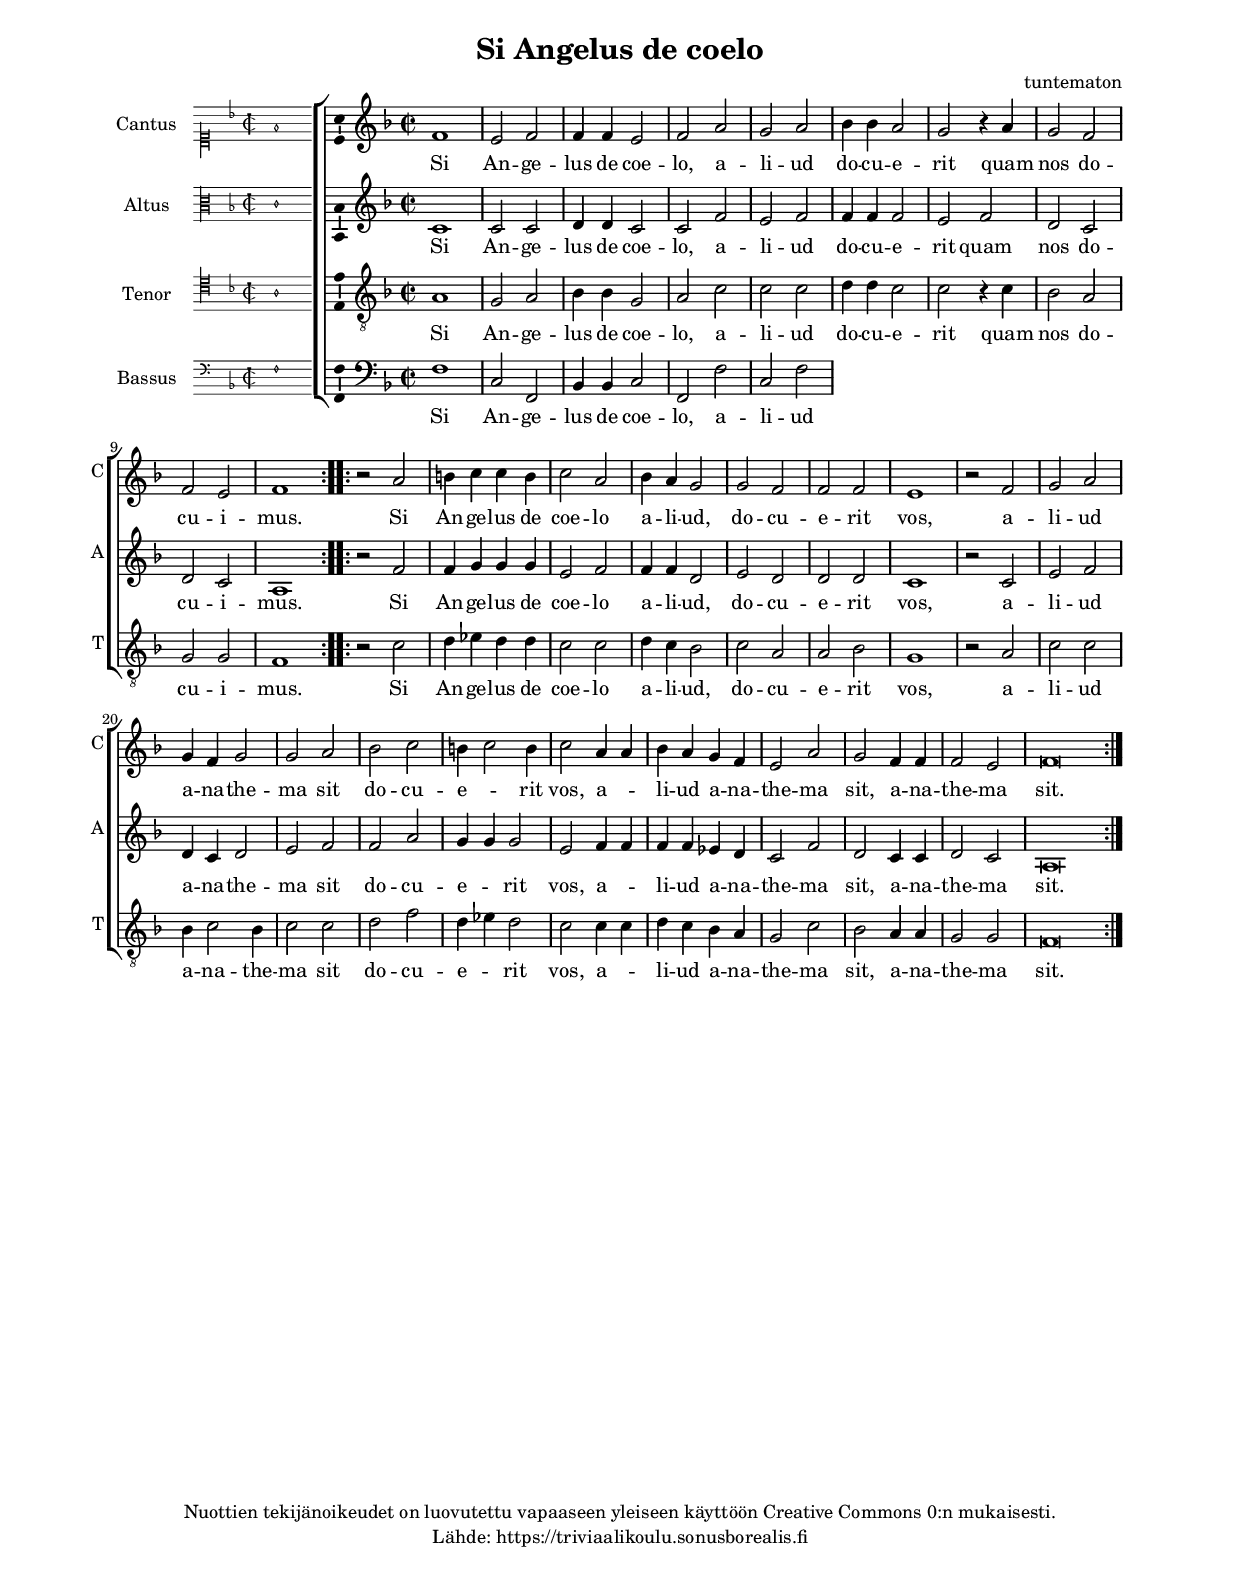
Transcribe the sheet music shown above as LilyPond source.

\version "2.19.80"
\include "suomi.ly"

\include "../paper-margins.ily"

#(set-global-staff-size 16)

global = {
%  \numericTimeSignature
  \time 2/2
%	\set Timing.measureLength = #(ly:make-moment 4/2)
%  \autoBeamOff
  \key f \major
  \set Staff.midiInstrument = #"voice oohs"
}


SopranoMusic = \relative c' {
	\set Staff.instrumentName = #"Cantus"
	\set Staff.shortInstrumentName = "C"

	\incipit { \clef "mensural-c1" \key d \minor \time 2/2 f'1 }

  \repeat volta 2 {
	  f1 | e2 f | f4 f e2 | f a | g a | b4 b a2 |
    g r4 a | g2 f | f e | f1 |
  }
  \repeat volta 2 {
    r2 a | h4 c c h | c2 a |
    b4 a g2 | g f | f f | e1 |
    r2 f | g a | g4 f g2 |
    g2 a | b c | h4 c2 h4 | c2 a4 a |
    b a g f | e2 a | g f4 f | f2 e |
    \set Timing.measureLength = #(ly:make-moment 4/2)
    f\breve |
  }
}

stanzaOneLyrics = \lyricmode {
	Si An -- ge -- lus de coe -- lo,
  a -- li -- ud do -- cu -- e -- rit
  quam nos do -- cu -- i -- mus.
  Si An -- ge -- lus de coe -- lo
  a -- li -- ud, do -- cu -- e -- rit vos,
  a -- li -- ud a -- na -- the -- ma
  sit do -- cu -- e -- _ rit vos,
  a -- _ li -- ud a -- na -- the -- ma
  sit, a -- na -- the -- ma sit.
}

stanzaTwoLyrics = \lyricmode {
  Is -- tam e -- go di -- le -- xi
  a ju -- ven -- tu -- te me -- a
  hanc e -- go qua -- si -- vi.
  Hanc stu -- du -- _ i ad -- jun -- ge -- _ re
  mi -- hi in spon -- tam,
  et pul -- chri -- tu -- di -- nis e -- jus,
  pul -- chri -- tu -- di -- nis e -- jus,
  a -- mo -- re cap -- tus sum
  a -- mo -- re _ cap -- tus sum.
}

AltoMusic = \relative c' {
	\set Staff.instrumentName = #"Altus"
	\set Staff.shortInstrumentName = "A"

	\incipit { \clef "mensural-c3" \key d \minor \time 2/2 c'1 }

  \repeat volta 2 {
	  c1 | c2 c | d4 d c2 | c f | e f |
    f4 f f2 | e f | d c | d c | a1 |
  }
  \repeat volta 2 {
    r2 f' | f4 g g g | e2 f |
    f4 f d2 | e d | d d | c1 |
    r2 c | e f | d4 c d2 |
    e2 f | f a | g4 g g2 | e f4 f |
    f f es d | c2 f | d c4 c | d2 c |
    \set Timing.measureLength = #(ly:make-moment 4/2)
    a\breve |
  }
}

TenoreMusic = \relative c' {
	\set Staff.instrumentName = #"Tenor"
	\set Staff.shortInstrumentName = "T"

	\incipit { \clef "mensural-c4" \key d \minor \time 2/2 a1 }

	\clef "treble_8"
  \repeat volta 2 {
	  a1 | g2 a | b4 b g2 | a c | c c |
    d4 d c2 | c2 r4 c | b2 a | g g | f1 |
  }
  \repeat volta 2 {
    r2 c' | d4 es d d | c2 c |
    d4 c b2 | c a | a b | g1 |
    r2 a | c c | b4 c2 b4 |
    c2 c | d f  | d4 es d2 | c c4 c |
    d c b a | g2 c | b a4 a | g2 g |
    \set Timing.measureLength = #(ly:make-moment 4/2)
    f\breve |
  }
}

BassMusic = \relative c {
	\set Staff.instrumentName = #"Bassus"
	\set Staff.shortInstrumentName = "B"

	\incipit { \clef "mensural-f" \key d \minor \time 2/2 f1 }

	\clef bass
	f1 | c2 f, | b4 b c2 | f, f' | c f |
}


\header {
  title = "Si Angelus de coelo"
%  subtitle = ""
  composer = "tuntematon"
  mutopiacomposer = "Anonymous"
%  instrument = "Voice (SATB)"
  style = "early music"
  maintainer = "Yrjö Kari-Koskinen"
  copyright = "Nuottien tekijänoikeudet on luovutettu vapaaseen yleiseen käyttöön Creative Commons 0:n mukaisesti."
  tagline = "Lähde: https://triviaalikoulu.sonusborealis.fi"
}

\score {
  \new ChoirStaff <<
    \new Staff <<
      \new Voice = "Soprano" {
		    \global
        \SopranoMusic
      }
     \new Lyrics \lyricsto "Soprano" {
       \stanzaOneLyrics
     }
    >>
    \new Staff <<
      \new Voice = "Alto" {
        \global
        \AltoMusic
      }
     \new Lyrics \lyricsto "Alto" {
       \stanzaOneLyrics
     }
    >>
    \new Staff <<
      \new Voice = "Tenore" {
        \global
        \TenoreMusic
      }
      \new Lyrics \lyricsto "Tenore" {
       \stanzaOneLyrics
      }
    >>
    \new Staff <<
      \new Voice = "Bass" {
        \global
        \BassMusic
      }
      \new Lyrics \lyricsto "Bass" {
       \stanzaOneLyrics
      }
    >>
  >>
  \layout {
    \context {
      \Voice
      \consists "Ambitus_engraver"
    }
    indent = 3.5\cm
    incipit-width = 2\cm
    \context {
     \Staff \RemoveEmptyStaves
   }
    \context {
     \Score
     \override VerticalAxisGroup.remove-first = ##t
    }
  }
}
